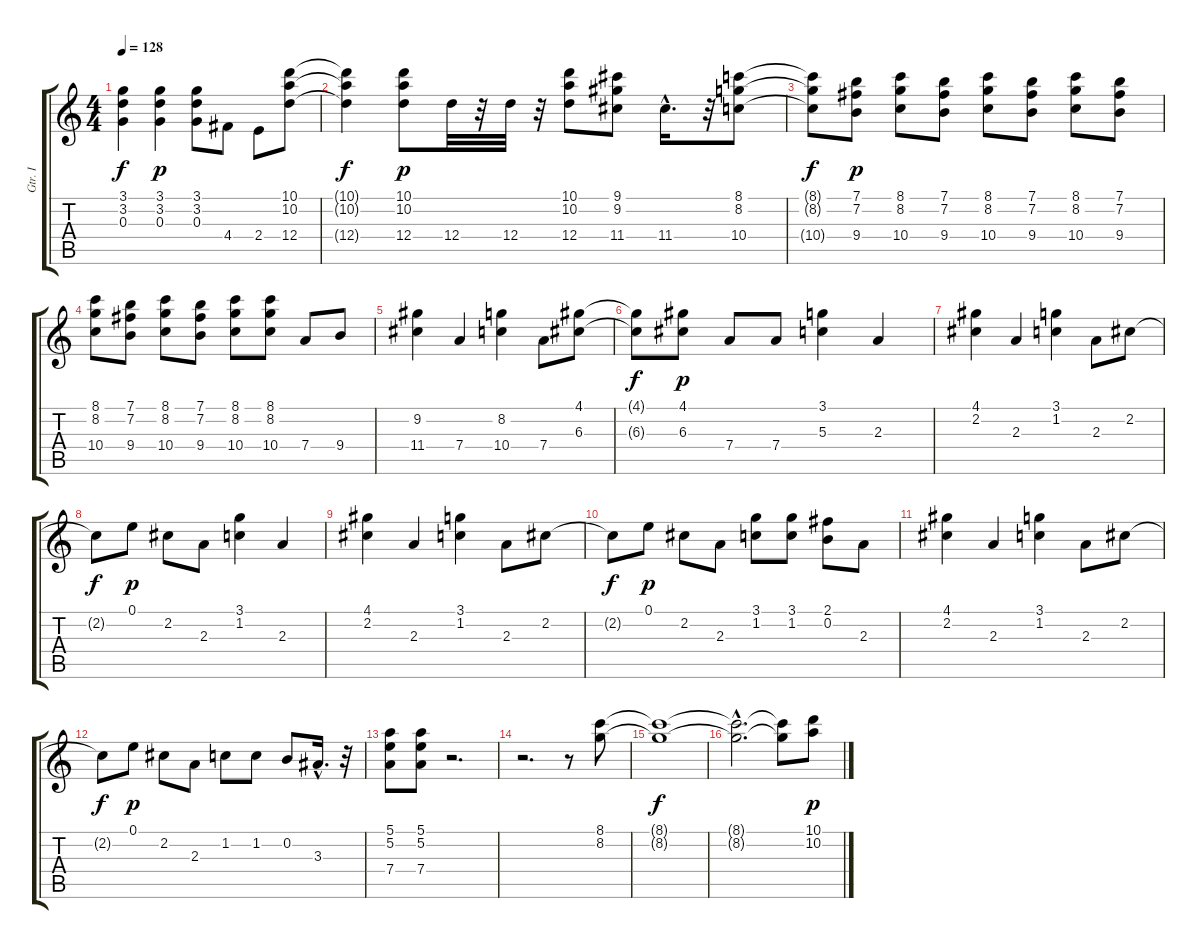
\track ("Gtr. I" "Gtr. I") {instrument overdrivenguitar}
\staff {score tabs}
\tuning (E4 B3 G3 D3 A2 E2) {hide}
\ts (4 4)
\tempo 128
\clef g2
\ks c
(3.1{t} 3.2{t} 0.3{t}).4{dy f} (3.1 3.2 0.3).4{dy p} (3.1 3.2 0.3).8 4.4.8 2.4.8 (10.1 10.2 12.4).8 |
(10.1{t} 10.2{t} 12.4{t}).4{dy f} (10.1 10.2 12.4).8{dy p} 12.4.32 r.32 12.4.32 r.32 (10.1 10.2 12.4).8 (9.1 9.2 11.4).8 11.4{hac}.16{d} r.32 (8.1 8.2 10.4).8 |
(8.1{t} 8.2{t} 10.4{t}).8{dy f} (7.1 7.2 9.4).8{dy p} (8.1 8.2 10.4).8 (7.1 7.2 9.4).8 (8.1 8.2 10.4).8 (7.1 7.2 9.4).8 (8.1 8.2 10.4).8 (7.1 7.2 9.4).8 |
(8.1 8.2 10.4).8 (7.1 7.2 9.4).8 (8.1 8.2 10.4).8 (7.1 7.2 9.4).8 (8.1 8.2 10.4).8 (8.1 8.2 10.4).8 7.4.8 9.4.8 |
(9.2 11.4).4 7.4.4 (8.2 10.4).4 7.4.8 (4.1 6.3).8 |
(4.1{t} 6.3{t}).8{dy f} (4.1 6.3).8{dy p} 7.4.8 7.4.8 (3.1 5.3).4 2.3.4 |
(4.1 2.2).4 2.3.4 (3.1 1.2).4 2.3.8 2.2.8 |
2.2{t}.8{dy f} 0.1.8{dy p} 2.2.8 2.3.8 (3.1 1.2).4 2.3.4 |
(4.1 2.2).4 2.3.4 (3.1 1.2).4 2.3.8 2.2.8 |
2.2{t}.8{dy f} 0.1.8{dy p} 2.2.8 2.3.8 (3.1 1.2).8 (3.1 1.2).8 (2.1 0.2).8 2.3.8 |
(4.1 2.2).4 2.3.4 (3.1 1.2).4 2.3.8 2.2.8 |
2.2{t}.8{dy f} 0.1.8{dy p} 2.2.8 2.3.8 1.2.8 1.2.8 0.2.8 3.3{hac}.16{d} r.32 |
(5.1 5.2 7.4).8 (5.1 5.2 7.4).8 r.2{d} |
r.2{d} r.8 (8.1 8.2).8 |
(8.1{t} 8.2{t}).1{dy f} |
(8.1{hac t} 8.2{hac t}).2{d} (8.1{t} 8.2{t}).8 (10.1 10.2).8{dy p}
